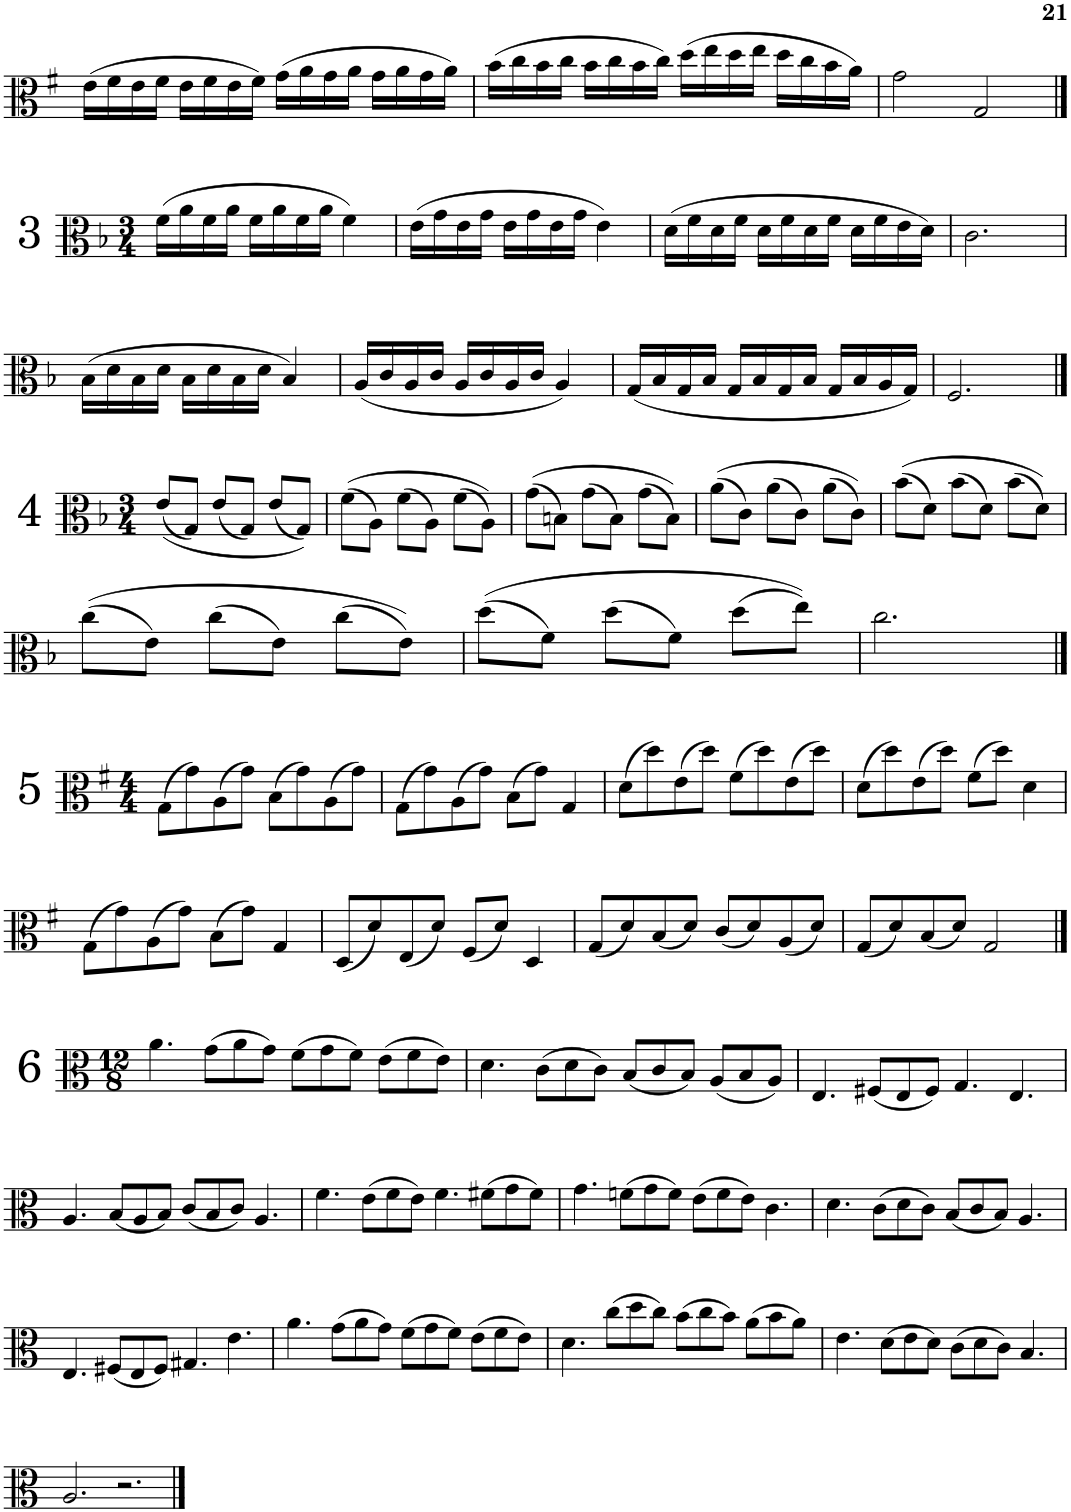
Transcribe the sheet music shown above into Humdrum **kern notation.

**kern
*part1
*staff1
*I"Piano
*I'Pno
!!LO:PB:g=z
*clefC3
*k[f#]
*M4/4
=7
(16e\LL
16f#\
16e\
16f#\JJ
16e\LL
16f#\
16e\
16f#\JJ)
(16g\LL
16a\
16g\
16a\JJ
16g\LL
16a\
16g\
16a\JJ)
=8
(16b\LL
16cc\
16b\
16cc\JJ
16b\LL
16cc\
16b\
16cc\JJ)
(16dd\LL
16ee\
16dd\
16ee\JJ
16dd\LL
16cc\
16b\
16a\JJ)
=9
2g\
2G/
!!LO:LB:g=z
==1
*k[b-]
*M3/4
(16f\LL
16a\
16f\
16a\JJ
16f\LL
16a\
16f\
16a\JJ
4f\)
=2
(16e\LL
16g\
16e\
16g\JJ
16e\LL
16g\
16e\
16g\JJ
4e\)
=3
(16d\LL
16f\
16d\
16f\JJ
16d\LL
16f\
16d\
16f\JJ
16d\LL
16f\
16e\
16d\JJ)
=4
2.c\
!!LO:LB:g=z
=5
(16B-\LL
16d\
16B-\
16d\JJ
16B-\LL
16d\
16B-\
16d\JJ
4B-/)
=6
(16A/LL
16c/
16A/
16c/JJ
16A/LL
16c/
16A/
16c/JJ
4A/)
=7
(16G/LL
16B-/
16G/
16B-/JJ
16G/LL
16B-/
16G/
16B-/JJ
16G/LL
16B-/
16A/
16G/JJ)
=8
2.F/
!!LO:LB:g=z
==1
*k[b-]
*M3/4
((8e/L
8G/J)
(8e/L
8G/J)
(8e/L
8G/J))
=2
((8f\L
8A\J)
(8f\L
8A\J)
(8f\L
8A\J))
=3
((8g\L
8Bn\J)
(8g\L
8B\J)
(8g\L
8B\J))
=4
((8a\L
8c\J)
(8a\L
8c\J)
(8a\L
8c\J))
=5
((8b-\L
8d\J)
(8b-\L
8d\J)
(8b-\L
8d\J))
!!LO:LB:g=z
=6
((8cc\L
8e\J)
(8cc\L
8e\J)
(8cc\L
8e\J))
=7
((8dd\L
8f\J)
(8dd\L
8f\J)
(8dd\L
8ee\J))
=8
2.cc\
!!LO:LB:g=z
==1
*k[f#]
*M4/4
(8G\L
8g\)
(8A\
8g\J)
(8B\L
8g\)
(8A\
8g\J)
=2
(8G\L
8g\)
(8A\
8g\J)
(8B\L
8g\J)
4G/
=3
(8d\L
8dd\)
(8e\
8dd\J)
(8f#\L
8dd\)
(8e\
8dd\J)
=4
(8d\L
8dd\)
(8e\
8dd\J)
(8f#\L
8dd\J)
4d\
!!LO:LB:g=z
=5
(8G\L
8g\)
(8A\
8g\J)
(8B\L
8g\J)
4G/
=6
(8D/L
8d/)
(8E/
8d/J)
(8F#/L
8d/J)
4D/
=7
(8G/L
8d/)
(8B/
8d/J)
(8c/L
8d/)
(8A/
8d/J)
=8
(8G/L
8d/)
(8B/
8d/J)
2G/
!!LO:LB:g=z
==1
*k[]
*M12/8
4.a\
(8g\L
8a\
8g\J)
(8f\L
8g\
8f\J)
(8e\L
8f\
8e\J)
=2
4.d\
(8c\L
8d\
8c\J)
(8B/L
8c/
8B/J)
(8A/L
8B/
8A/J)
=3
4.E/
(8F#X/L
8E/
8F#/J)
4.G/
4.E/
!!LO:LB:g=z
=4
4.A/
(8B/L
8A/
8B/J)
(8c/L
8B/
8c/J)
4.A/
=5
4.f\
(8e\L
8f\
8e\J)
4.f\
(8f#X\L
8g\
8f#\J)
=6
4.g\
(8fn\L
8g\
8f\J)
(8e\L
8f\
8e\J)
4.c\
=7
4.d\
(8c\L
8d\
8c\J)
(8B/L
8c/
8B/J)
4.A/
!!LO:LB:g=z
=8
4.E/
(8F#X/L
8E/
8F#/J)
4.G#X/
4.e\
=9
4.a\
(8g\L
8a\
8g\J)
(8f\L
8g\
8f\J)
(8e\L
8f\
8e\J)
=10
4.d\
(8cc\L
8dd\
8cc\J)
(8b\L
8cc\
8b\J)
(8a\L
8b\
8a\J)
=11
4.e\
(8d\L
8e\
8d\J)
(8c\L
8d\
8c\J)
4.B/
!!LO:LB:g=z
=12
2.A/
2.r
==
*-
